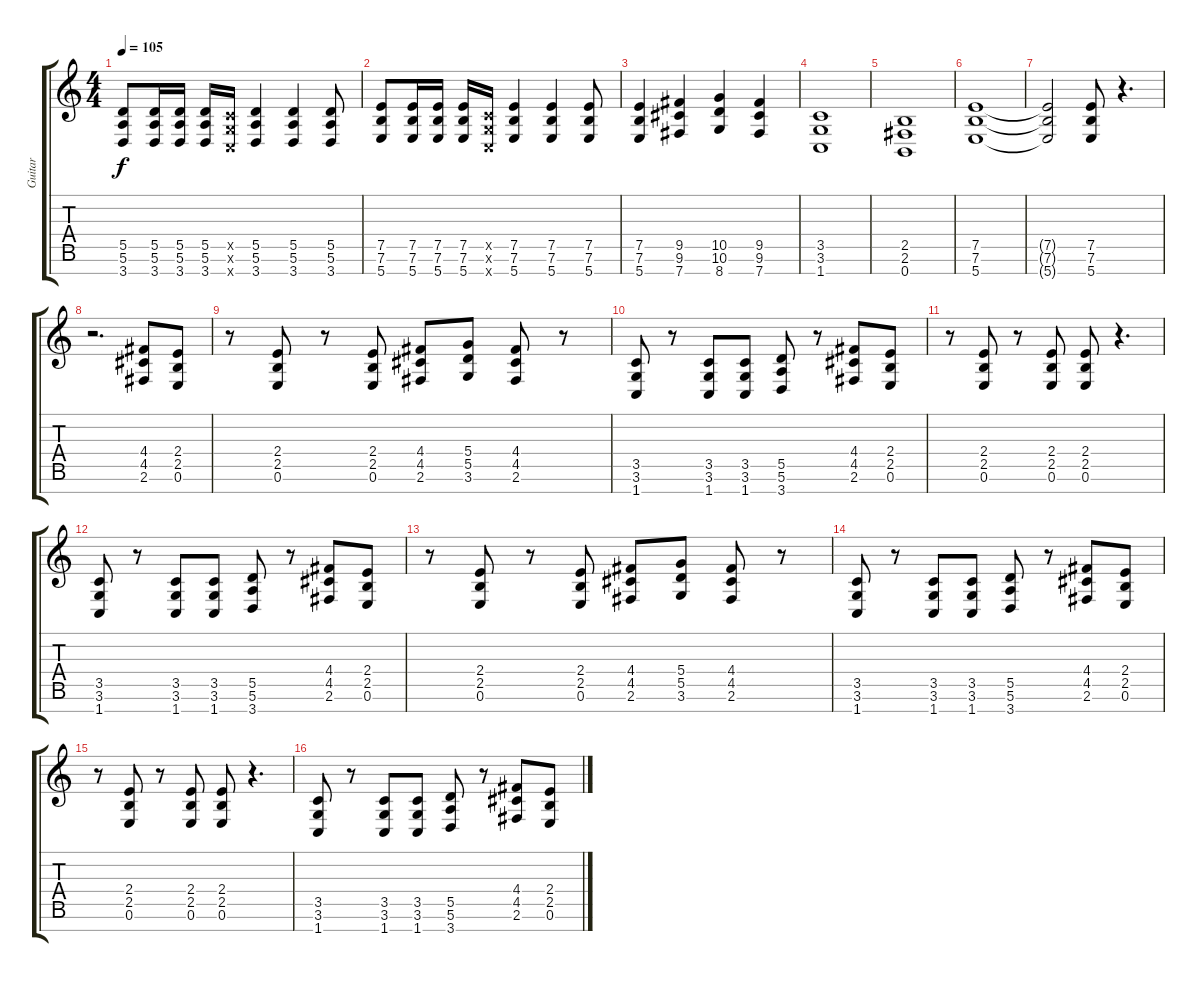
\track ("Guitar" "Guitar") {instrument distortionguitar}
\staff {score tabs}
\tuning (E4 B3 G3 D3 A2 E2 B1) {hide}
\ts (4 4)
\tempo 105
\clef g2
\ks c
(5.5 5.6 3.7).8{dy f} (5.5 5.6 3.7).16 (5.5 5.6 3.7).16 (5.5 5.6 3.7).16 (3.5{x} 3.6{x} 1.7{x}).16 (5.5 5.6 3.7).4 (5.5 5.6 3.7).4 (5.5 5.6 3.7).8 |
(7.5 7.6 5.7).8 (7.5 7.6 5.7).16 (7.5 7.6 5.7).16 (7.5 7.6 5.7).16 (3.5{x} 3.6{x} 1.7{x}).16 (7.5 7.6 5.7).4 (7.5 7.6 5.7).4 (7.5 7.6 5.7).8 |
(7.5 7.6 5.7).4 (9.5 9.6 7.7).4 (10.5 10.6 8.7).4 (9.5 9.6 7.7).4 |
(3.5 3.6 1.7).1 |
(2.5 2.6 0.7).1 |
(7.5 7.6 5.7).1 |
(7.5{t} 7.6{t} 5.7{t}).2 (7.5 7.6 5.7).8 r.4{d} |
r.2{d} (4.4 4.5 2.6).8 (2.4 2.5 0.6).8 |
r.8 (2.4 2.5 0.6).8 r.8 (2.4 2.5 0.6).8 (4.4 4.5 2.6).8 (5.4 5.5 3.6).8 (4.4 4.5 2.6).8 r.8 |
(3.5 3.6 1.7).8 r.8 (3.5 3.6 1.7).8 (3.5 3.6 1.7).8 (5.5 5.6 3.7).8 r.8 (4.4 4.5 2.6).8 (2.4 2.5 0.6).8 |
r.8 (2.4 2.5 0.6).8 r.8 (2.4 2.5 0.6).8 (2.4 2.5 0.6).8 r.4{d} |
(3.5 3.6 1.7).8 r.8 (3.5 3.6 1.7).8 (3.5 3.6 1.7).8 (5.5 5.6 3.7).8 r.8 (4.4 4.5 2.6).8 (2.4 2.5 0.6).8 |
r.8 (2.4 2.5 0.6).8 r.8 (2.4 2.5 0.6).8 (4.4 4.5 2.6).8 (5.4 5.5 3.6).8 (4.4 4.5 2.6).8 r.8 |
(3.5 3.6 1.7).8 r.8 (3.5 3.6 1.7).8 (3.5 3.6 1.7).8 (5.5 5.6 3.7).8 r.8 (4.4 4.5 2.6).8 (2.4 2.5 0.6).8 |
r.8 (2.4 2.5 0.6).8 r.8 (2.4 2.5 0.6).8 (2.4 2.5 0.6).8 r.4{d} |
(3.5 3.6 1.7).8 r.8 (3.5 3.6 1.7).8 (3.5 3.6 1.7).8 (5.5 5.6 3.7).8 r.8 (4.4 4.5 2.6).8 (2.4 2.5 0.6).8
